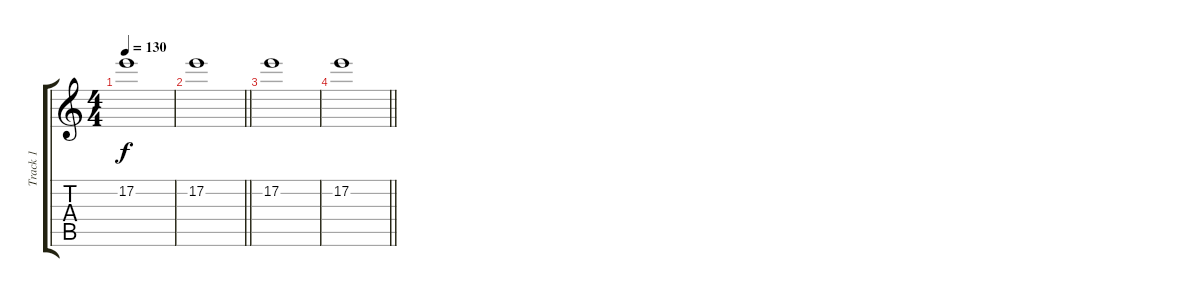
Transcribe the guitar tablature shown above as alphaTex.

\track ("Track 1" "Track 1") {instrument distortionguitar}
\staff {score tabs}
\tuning (E4 B3 G3 D3 A2 E2) {hide}
\ts (4 4)
\tempo 130
\clef g2
\ks c
17.2.1{dy f} |
\barLineRight lightlight
17.2.1 |
17.2.1 |
\barLineRight lightlight
17.2.1
